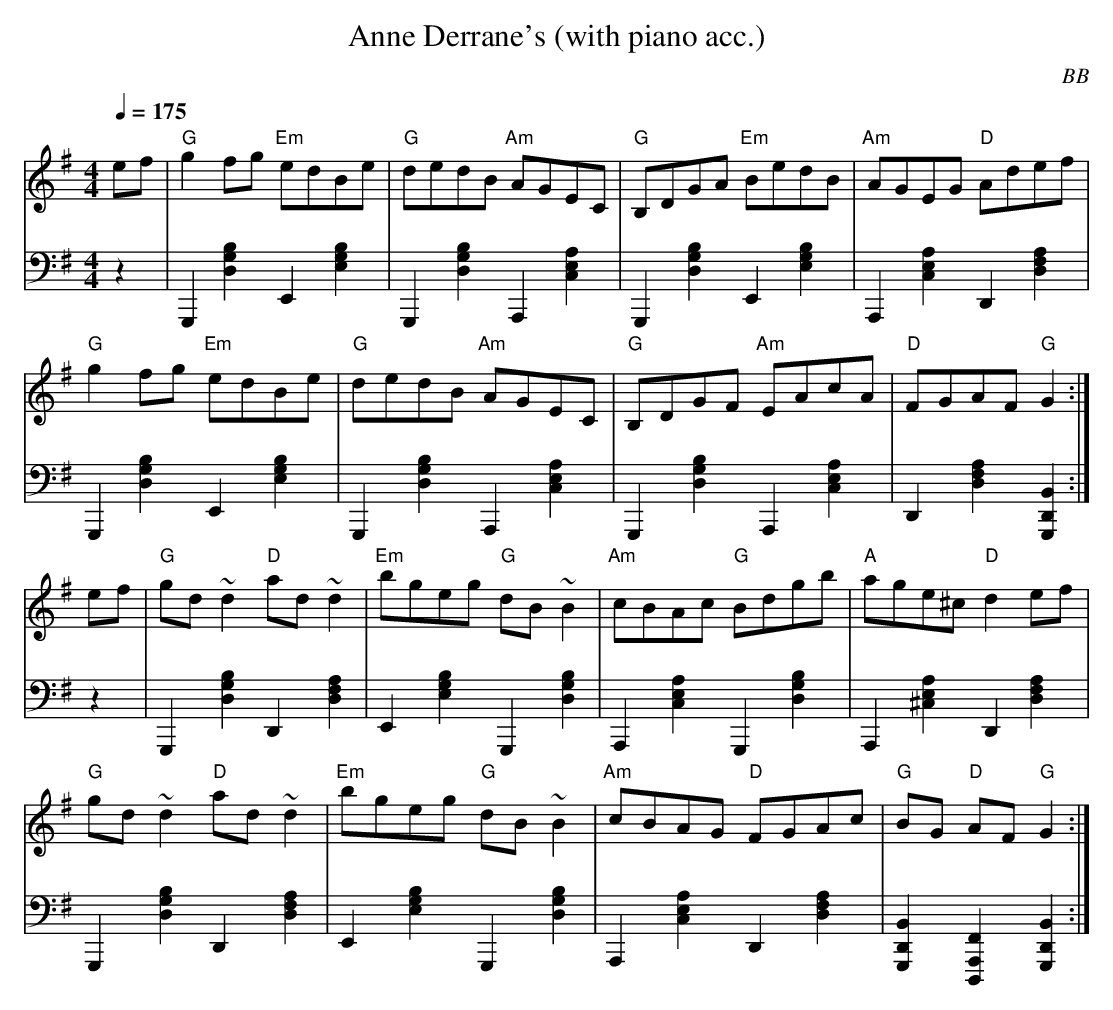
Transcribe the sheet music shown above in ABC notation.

X:1
T: Anne Derrane's (with piano acc.)
C: BB
L: 1/8
M: 4/4
Q: 1/4=175
V: 1 program 1 21
V: 2 bass volume = 70 program 1 01 m=D
K: G
[V:1] ef|"G"g2 fg "Em" edBe|"G"dedB "Am"AGEC|"G"B,DGA "Em"BedB|"Am"AGEG "D"Adef|
[V:2] z2|G,,2[G2D2B2]E,2[E2G2B2]|G,,2[G2D2B2]A,,2[A2C2E2]|G,,2[G2D2B2]E,2[E2G2B2]|\
A,,2[A2C2E2]D,2[A2D2F2]|
[V:1] "G"g2 fg "Em" edBe|"G"dedB "Am"AGEC|"G"B,DGF "Am"EAcA|"D"FGAF "G"G2 :|
[V:2] G,,2[G2D2B2]E,2[E2G2B2]|G,,2[G2D2B2]A,,2[A2C2E2]|G,,2[G2D2B2]A,,2[A2C2E2]|\
D,2[A2D2F2][G,,2D,2B,2]:|
[V:1] ef|"G"gd ~d2 "D"ad ~d2|"Em"bgeg "G"dB ~B2|"Am"cBAc "G"Bdgb|"A"age^c "D"d2 ef|
[V:2] z2|G,,2[G2D2B2]D,2[A2D2F2]|E,2[E2G2B2]G,,2[G2D2B2]|A,,2[A2C2E2]G,,2[G2D2B2]|\
A,,2[A2^C2E2]D,2[A2D2F2]|
[V:1] "G"gd ~d2 "D"ad ~d2|"Em"bgeg "G"dB ~B2|"Am"cBAG "D"FGAc|"G"BG "D"AF "G"G2 :|
[V:2] G,,2[G2D2B2]D,2[A2D2F2]|E,2[E2G2B2]G,,2[G2D2B2]|A,,2[A2C2E2]D,2[A2D2F2]|[G,,2D,2B,2][D,,2A,,2F,2][G,,2D,2B,2]:|
